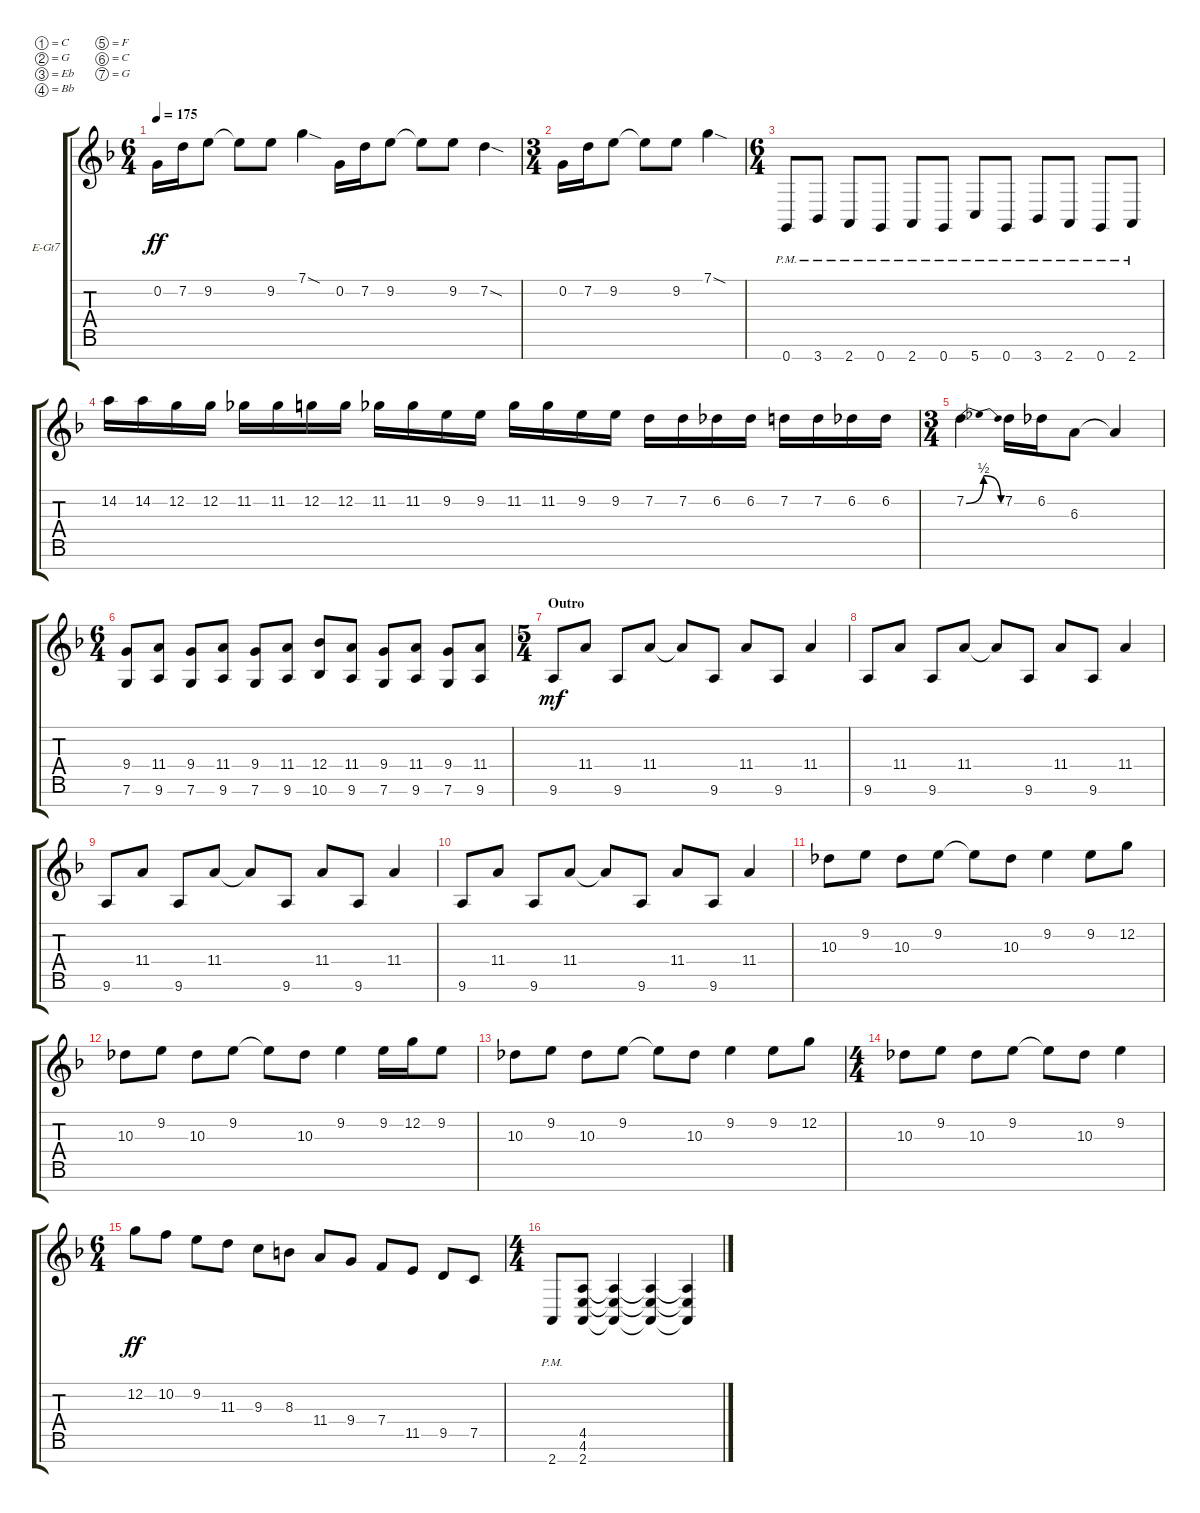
\defaultSystemsLayout 4
\bracketExtendMode groupsimilarinstruments
\firstSystemTrackNameOrientation horizontal
\otherSystemsTrackNameOrientation horizontal
\track ("Electric Guitar II" "E-Gt7") {instrument distortionguitar}
\staff {score tabs}
\tuning (C4 G3 Eb3 Bb2 F2 C2 G1)
\ts (6 4)
\tempo 175
\clef g2
\ks f
0.2.16{dy ff} 7.2.16 9.2.8 9.2{t}.8 9.2.8 7.1{sod}.4 0.2.16 7.2.16 9.2.8 9.2{t}.8 9.2.8 7.2{sod}.4 |
\ts (3 4)
0.2.16 7.2.16 9.2.8 9.2{t}.8 9.2.8 7.1{sod}.4 |
\ts (6 4)
0.7{pm}.8 3.7{pm}.8 2.7{pm}.8 0.7{pm}.8 2.7{pm}.8 0.7{pm}.8 5.7{pm}.8 0.7{pm}.8 3.7{pm}.8 2.7{pm}.8 0.7{pm}.8 2.7{pm}.8 |
14.2.16 14.2.16 12.2.16 12.2.16 11.2.16 11.2.16 12.2.16 12.2.16 11.2.16 11.2.16 9.2.16 9.2.16 11.2.16 11.2.16 9.2.16 9.2.16 7.2.16 7.2.16 6.2.16 6.2.16 7.2.16 7.2.16 6.2.16 6.2.16 |
\ts (3 4)
7.2{be (bendrelease 0 0 10.799999999999999 2 20.4 2 30 0)}.4 7.2.16 6.2.16 6.3.8 6.3{t}.4 |
\ts (6 4)
(7.6 9.4).8 (9.6 11.4).8 (7.6 9.4).8 (9.6 11.4).8 (7.6 9.4).8 (9.6 11.4).8 (10.6 12.4).8 (9.6 11.4).8 (7.6 9.4).8 (9.6 11.4).8 (7.6 9.4).8 (9.6 11.4).8 |
\ts (5 4)
\section ("" "Outro")
9.6.8{dy mf} 11.4.8 9.6.8 11.4.8 11.4{t}.8 9.6.8 11.4.8 9.6.8 11.4.4 |
9.6.8 11.4.8 9.6.8 11.4.8 11.4{t}.8 9.6.8 11.4.8 9.6.8 11.4.4 |
9.6.8 11.4.8 9.6.8 11.4.8 11.4{t}.8 9.6.8 11.4.8 9.6.8 11.4.4 |
9.6.8 11.4.8 9.6.8 11.4.8 11.4{t}.8 9.6.8 11.4.8 9.6.8 11.4.4 |
10.3.8 9.2.8 10.3.8 9.2.8 9.2{t}.8 10.3.8 9.2.4 9.2.8 12.2.8 |
10.3.8 9.2.8 10.3.8 9.2.8 9.2{t}.8 10.3.8 9.2.4 9.2.16 12.2.16 9.2.8 |
10.3.8 9.2.8 10.3.8 9.2.8 9.2{t}.8 10.3.8 9.2.4 9.2.8 12.2.8 |
\ts (4 4)
10.3.8 9.2.8 10.3.8 9.2.8 9.2{t}.8 10.3.8 9.2.4 |
\ts (6 4)
12.2.8{dy ff} 10.2.8 9.2.8 11.3.8 9.3.8 8.3.8 11.4.8 9.4.8 7.4.8 11.5.8 9.5.8 7.5.8 |
\ts (4 4)
2.7{pm}.8 (2.7 4.6 4.5).8 (2.7{t} 4.6{t} 4.5{t}).4 (2.7{t} 4.6{t} 4.5{t}).4 (2.7{t} 4.6{t} 4.5{t}).4
